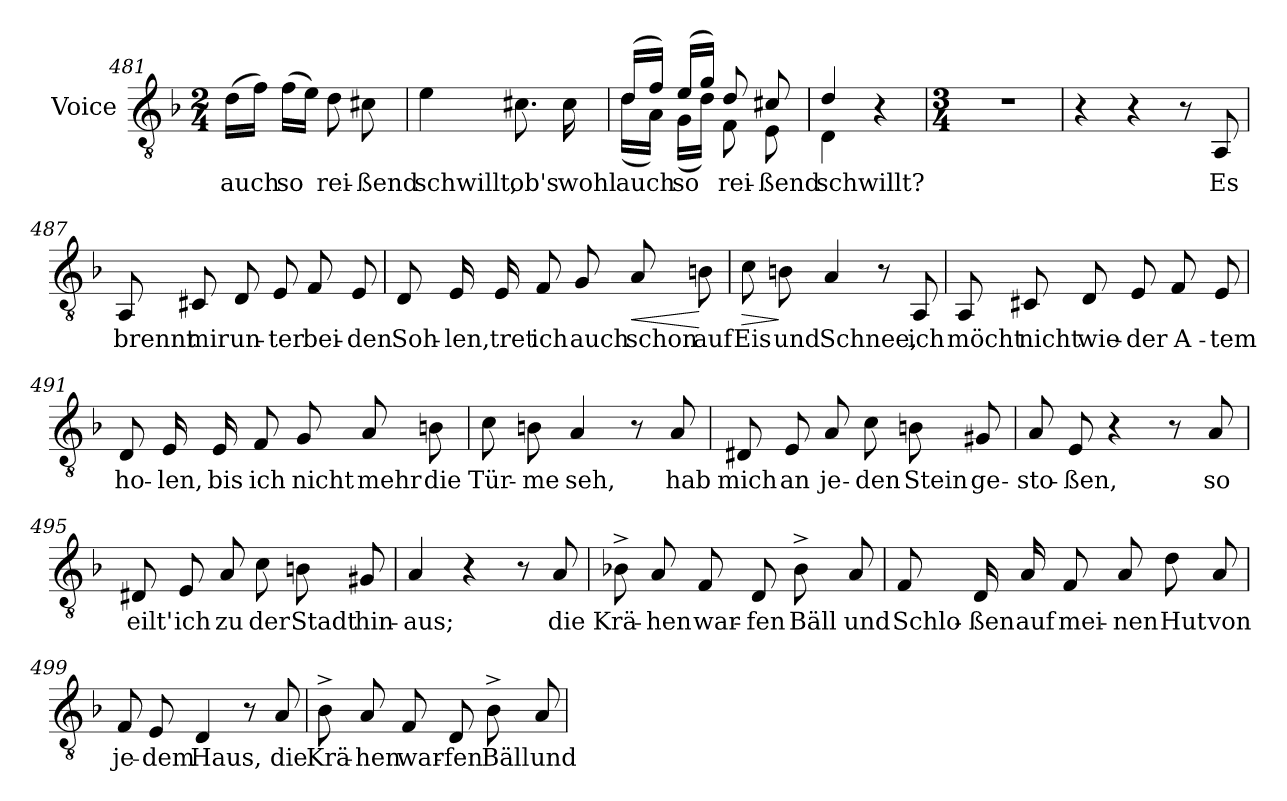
**kern	**text	**dynam
*part1	*part1	*part1
*staff1	*staff1	*staff1
*I"Voice	*	*
*clefGv2	*	*
*ITrd7c12	*	*
*k[b-]	*	*
*F:	*	*
*M2/4	*	*
=481	=481	=481
!	!LO:LY:b:color=#000000	!
(16Di\LL	auch	.
16Fi\JJ)	.	.
!	!LO:LY:b:color=#000000	!
(16Fi\LL	so	.
16Ei\JJ)	.	.
!	!LO:LY:b:color=#000000	!
8Di\	rei-	.
!	!LO:LY:b:color=#000000	!
8C#Xi\	-ßend	.
=482	=482	=482
!	!LO:LY:b:color=#000000	!
4Ei\	schwillt,	.
!	!LO:LY:b:color=#000000	!
8.C#Xi\	ob's	.
!	!LO:LY:b:color=#000000	!
16C#i\	wohl	.
!!LO:LB:g=z
=483	=483	=483
!	!LO:LY:b:color=#000000	!
*^	*	*
(16Di/LL	(16Di\LL	auch	.
16Fi/JJ)	16AAi\JJ)	.	.
!	!	!LO:LY:b:color=#000000	!
(16Ei/LL	(16GGi\LL	so	.
16Gi/JJ)	16Di\JJ)	.	.
!	!	!LO:LY:b:color=#000000	!
8Di/	8FFi\	rei-	.
!	!	!LO:LY:b:color=#000000	!
8C#Xi/	8EEi\	-ßend	.
=484	=484	=484	=484
!	!	!LO:LY:b:color=#000000	!
4Di/	4DDi\	schwillt?	.
4r	4ryy	.	.
*v	*v	*	*
=485	=485	=485
*M3/4	*	*
*^	*	*
!LO:N:vis=1	!	!	!
*v	*v	*	*
2.r	.	.
=486	=486	=486
4r	.	.
4r	.	.
8r	.	.
!	!LO:LY:b:color=#000000	!
8AAAi/	Es	.
=487	=487	=487
!	!LO:LY:b:color=#000000	!
8AAAi/	brennt	.
!	!LO:LY:b:color=#000000	!
8CC#Xi/	mir	.
!	!LO:LY:b:color=#000000	!
8DDi/	un-	.
!	!LO:LY:b:color=#000000	!
8EEi/	-ter	.
!	!LO:LY:b:color=#000000	!
8FFi/	bei-	.
!	!LO:LY:b:color=#000000	!
8EEi/	-den	.
=488	=488	=488
!	!LO:LY:b:color=#000000	!
8DDi/	Soh-	.
!	!LO:LY:b:color=#000000	!
16EEi/	-len,	.
!	!LO:LY:b:color=#000000	!
16EEi/	tret	.
!	!LO:LY:b:color=#000000	!
8FFi/	ich	.
!	!LO:LY:b:color=#000000	!
8GGi/	auch	.
!	!LO:LY:b:color=#000000	!LO:HP:b
8AAi/	schon	<
!	!LO:LY:b:color=#000000	!
8BBni\	auf	[
!!LO:LB:g=z
=489	=489	=489
!	!LO:LY:b:color=#000000	!LO:HP:b
8Ci\	Eis	>
!	!LO:LY:b:color=#000000	!
8BBni\	und	]
!	!LO:LY:b:color=#000000	!
4AAi/	Schnee,	.
8r	.	.
!	!LO:LY:b:color=#000000	!
8AAAi/	ich	.
=490	=490	=490
!	!LO:LY:b:color=#000000	!
8AAAi/	möcht	.
!	!LO:LY:b:color=#000000	!
8CC#Xi/	nicht	.
!	!LO:LY:b:color=#000000	!
8DDi/	wie-	.
!	!LO:LY:b:color=#000000	!
8EEi/	-der	.
!	!LO:LY:b:color=#000000	!
8FFi/	A-	.
!	!LO:LY:b:color=#000000	!
8EEi/	-tem	.
=491	=491	=491
!	!LO:LY:b:color=#000000	!
8DDi/	ho-	.
!	!LO:LY:b:color=#000000	!
16EEi/	-len,	.
!	!LO:LY:b:color=#000000	!
16EEi/	bis	.
!	!LO:LY:b:color=#000000	!
8FFi/	ich	.
!	!LO:LY:b:color=#000000	!
8GGi/	nicht	.
!	!LO:LY:b:color=#000000	!
8AAi/	mehr	.
!	!LO:LY:b:color=#000000	!
8BBni\	die	.
=492	=492	=492
!	!LO:LY:b:color=#000000	!
8Ci\	Tür-	.
!	!LO:LY:b:color=#000000	!
8BBni\	-me	.
!	!LO:LY:b:color=#000000	!
4AAi/	seh,	.
8r	.	.
!	!LO:LY:b:color=#000000	!
8AAi/	hab	.
!!LO:LB:g=z
=493	=493	=493
!	!LO:LY:b:color=#000000	!
8DD#Xi/	mich	.
!	!LO:LY:b:color=#000000	!
8EEi/	an	.
!	!LO:LY:b:color=#000000	!
8AAi/	je-	.
!	!LO:LY:b:color=#000000	!
8Ci\	-den	.
!	!LO:LY:b:color=#000000	!
8BBni\	Stein	.
!	!LO:LY:b:color=#000000	!
8GG#Xi/	ge-	.
=494	=494	=494
!	!LO:LY:b:color=#000000	!
8AAi/	-sto-	.
!	!LO:LY:b:color=#000000	!
8EEi/	-ßen,	.
4r	.	.
8r	.	.
!	!LO:LY:b:color=#000000	!
8AAi/	so	.
=495	=495	=495
!	!LO:LY:b:color=#000000	!
8DD#Xi/	eilt'	.
!	!LO:LY:b:color=#000000	!
8EEi/	ich	.
!	!LO:LY:b:color=#000000	!
8AAi/	zu	.
!	!LO:LY:b:color=#000000	!
8Ci\	der	.
!	!LO:LY:b:color=#000000	!
8BBni\	Stadt	.
!	!LO:LY:b:color=#000000	!
8GG#Xi/	hin-	.
=496	=496	=496
!	!LO:LY:b:color=#000000	!
4AAi/	-aus;	.
4r	.	.
8r	.	.
!	!LO:LY:b:color=#000000	!
8AAi/	die	.
=497	=497	=497
!	!LO:LY:b:color=#000000	!
8BB-X^i\	Krä-	.
!	!LO:LY:b:color=#000000	!
8AAi/	-hen	.
!	!LO:LY:b:color=#000000	!
8FFi/	war-	.
!	!LO:LY:b:color=#000000	!
8DDi/	-fen	.
!	!LO:LY:b:color=#000000	!
8BB-^i\	Bäll	.
!	!LO:LY:b:color=#000000	!
8AAi/	und	.
!!LO:LB:g=z
=498	=498	=498
!	!LO:LY:b:color=#000000	!
8FFi/	Schlo-	.
!	!LO:LY:b:color=#000000	!
16DDi/	-ßen	.
!	!LO:LY:b:color=#000000	!
16AAi/	auf	.
!	!LO:LY:b:color=#000000	!
8FFi/	mei-	.
!	!LO:LY:b:color=#000000	!
8AAi/	-nen	.
!	!LO:LY:b:color=#000000	!
8Di\	Hut	.
!	!LO:LY:b:color=#000000	!
8AAi/	von	.
=499	=499	=499
!	!LO:LY:b:color=#000000	!
8FFi/	je-	.
!	!LO:LY:b:color=#000000	!
8EEi/	-dem	.
!	!LO:LY:b:color=#000000	!
4DDi/	Haus,	.
8r	.	.
!	!LO:LY:b:color=#000000	!
8AAi/	die	.
=500	=500	=500
!	!LO:LY:b:color=#000000	!
8BB-^i\	Krä-	.
!	!LO:LY:b:color=#000000	!
8AAi/	-hen	.
!	!LO:LY:b:color=#000000	!
8FFi/	war-	.
!	!LO:LY:b:color=#000000	!
8DDi/	-fen	.
!	!LO:LY:b:color=#000000	!
8BB-^i\	Bäll	.
!	!LO:LY:b:color=#000000	!
8AAi/	und	.
=	=	=
*-	*-	*-
